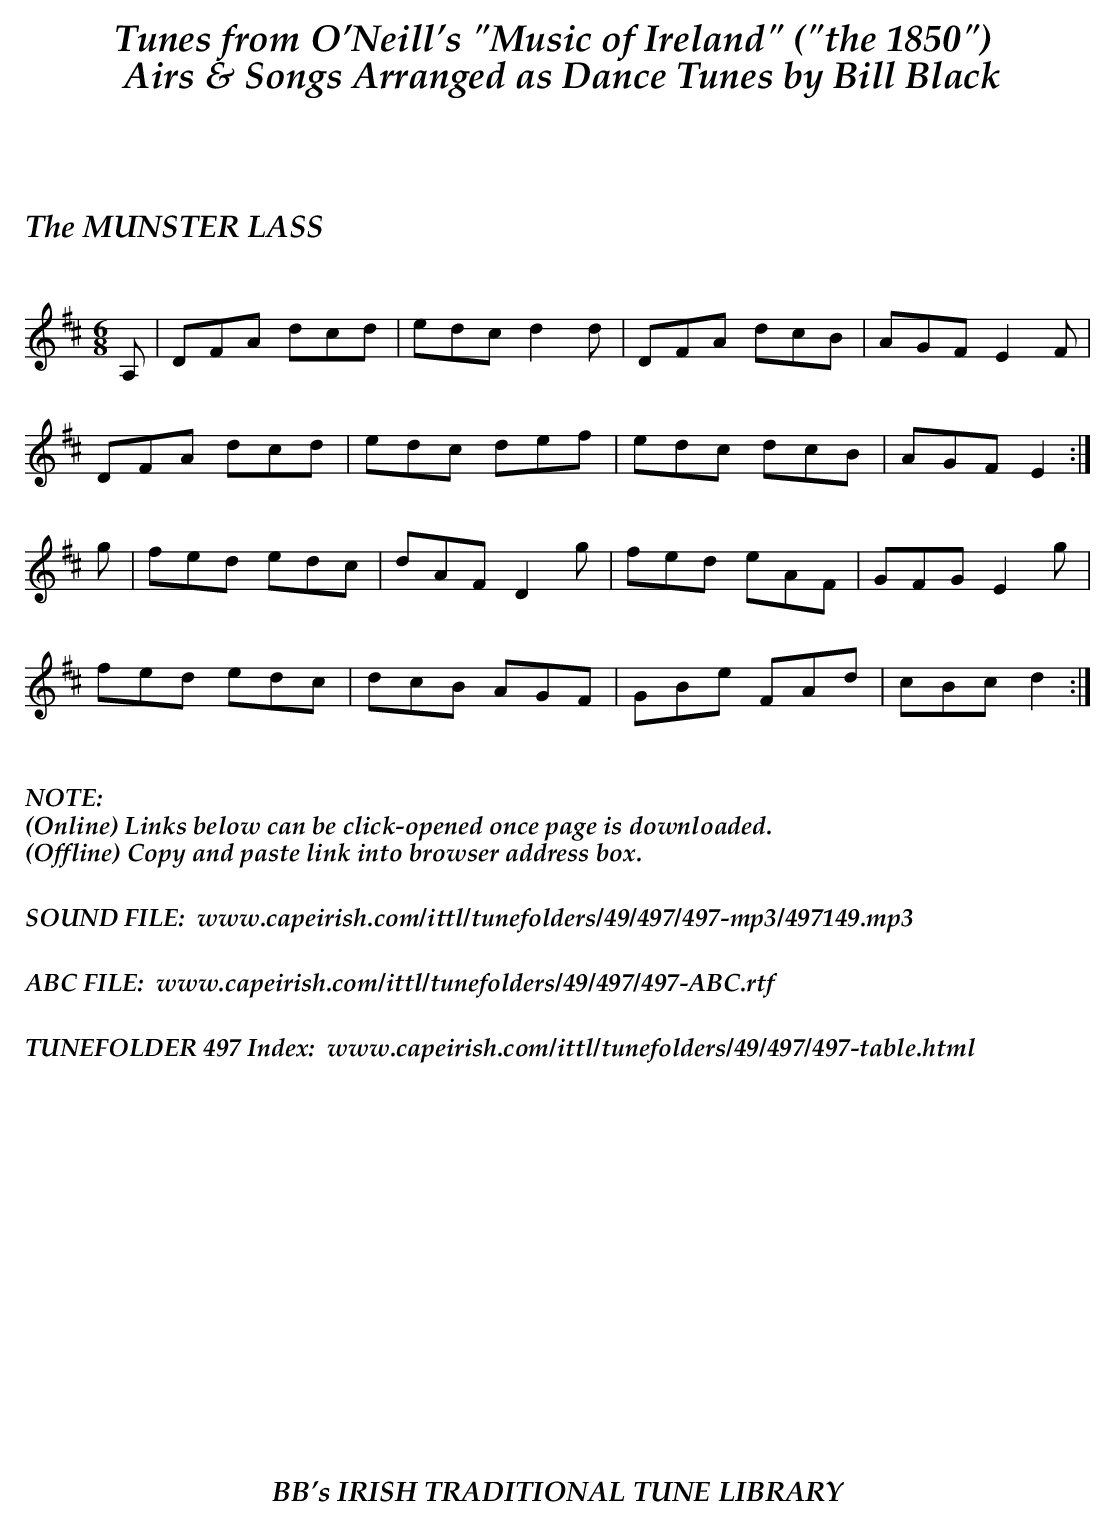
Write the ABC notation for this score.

X:1
T:MUNSTER LASS, The
M:6/8
L:1/8
K:D %Transposed from F
A,|DFA dcd|edc d2d|DFA dcB|AGF E2F|
DFA dcd|edc def|edc dcB|AGF E2:|
g|fed edc|dAF D2g|fed eAF|GFG E2g|
fed edc|dcB AGF|GBe FAd|cBc d2:|
%%vskip .3in
%%textoption left
%%textfont "Palatino-BoldItalic" 16
%%begintext
%%NOTE:
(Online) Links below can be click-opened once page is downloaded.
(Offline) Copy and paste link into browser address box.
%%
%%
SOUND FILE:  www.capeirish.com/ittl/tunefolders/49/497/497-mp3/497149.mp3
%%
%%
ABC FILE:  www.capeirish.com/ittl/tunefolders/49/497/497-ABC.rtf
%%
%%
TUNEFOLDER 497 Index:  www.capeirish.com/ittl/tunefolders/49/497/497-table.html
